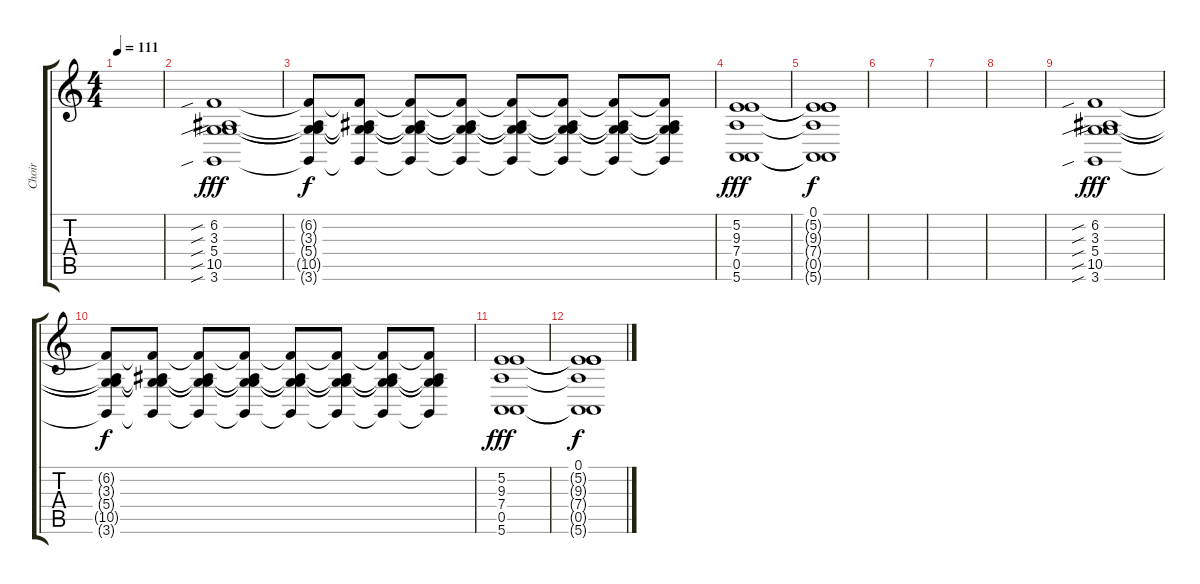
\track ("Choir" "Choir") {instrument choiraahs}
\staff {score tabs}
\tuning (E4 B3 G3 D3 A2 E2) {hide}
\ts (4 4)
\tempo 111
\clef g2
\ks c
|
(6.2{sib} 3.3{sib} 5.4{sib} 10.5{sib} 3.6{sib}).1{dy fff volume 13} |
(6.2{t} 3.3{t} 5.4{t} 10.5{t} 3.6{t}).8{dy f} (6.2{t} 3.3{t} 5.4{t} 10.5{t} 3.6{t}).8 (6.2{t} 3.3{t} 5.4{t} 10.5{t} 3.6{t}).8 (6.2{t} 3.3{t} 5.4{t} 10.5{t} 3.6{t}).8 (6.2{t} 3.3{t} 5.4{t} 10.5{t} 3.6{t}).8 (6.2{t} 3.3{t} 5.4{t} 10.5{t} 3.6{t}).8 (6.2{t} 3.3{t} 5.4{t} 10.5{t} 3.6{t}).8 (6.2{t} 3.3{t} 5.4{t} 10.5{t} 3.6{t}).8 |
(5.2 9.3 7.4 0.5 5.6).1{dy fff} |
(0.1 5.2{t} 9.3{t} 7.4{t} 0.5{t} 5.6{t}).1{dy f volume 0} |
|
|
|
(6.2{sib} 3.3{sib} 5.4{sib} 10.5{sib} 3.6{sib}).1{dy fff volume 13} |
(6.2{t} 3.3{t} 5.4{t} 10.5{t} 3.6{t}).8{dy f} (6.2{t} 3.3{t} 5.4{t} 10.5{t} 3.6{t}).8 (6.2{t} 3.3{t} 5.4{t} 10.5{t} 3.6{t}).8 (6.2{t} 3.3{t} 5.4{t} 10.5{t} 3.6{t}).8 (6.2{t} 3.3{t} 5.4{t} 10.5{t} 3.6{t}).8 (6.2{t} 3.3{t} 5.4{t} 10.5{t} 3.6{t}).8 (6.2{t} 3.3{t} 5.4{t} 10.5{t} 3.6{t}).8 (6.2{t} 3.3{t} 5.4{t} 10.5{t} 3.6{t}).8 |
(5.2 9.3 7.4 0.5 5.6).1{dy fff} |
(0.1 5.2{t} 9.3{t} 7.4{t} 0.5{t} 5.6{t}).1{dy f volume 0}
